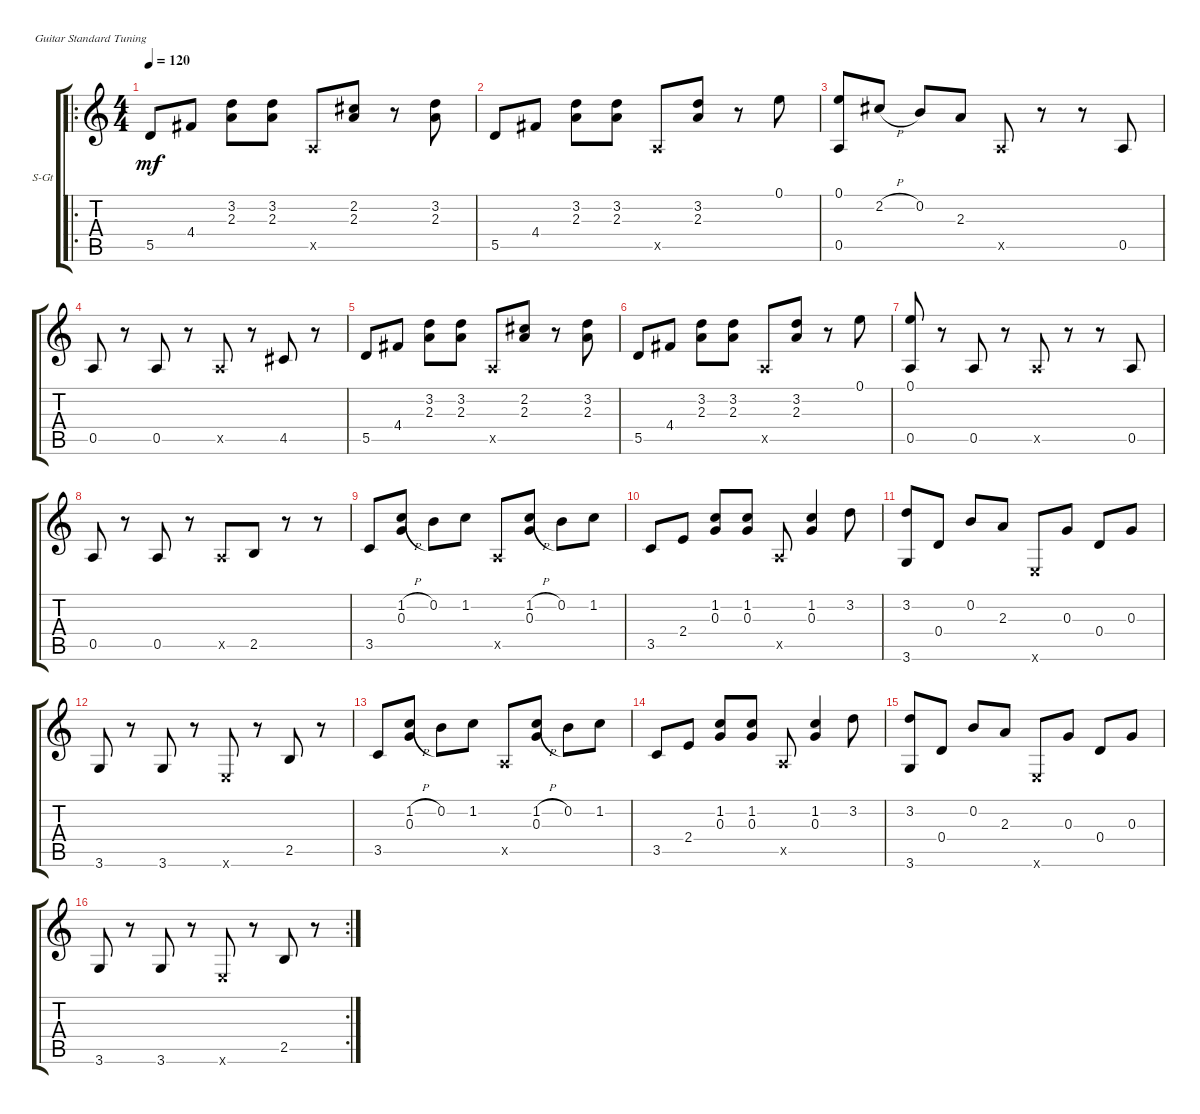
\defaultSystemsLayout 4
\bracketExtendMode groupsimilarinstruments
\firstSystemTrackNameOrientation horizontal
\otherSystemsTrackNameOrientation horizontal
\track ("Steel Guitar" "S-Gt") {instrument acousticguitarsteel}
\staff {score tabs}
\tuning (E4 B3 G3 D3 A2 E2)
\ro
\ts (4 4)
\tempo 120
\clef g2
\ks c
5.5.8{dy mf} 4.4.8 (3.2 2.3).8 (3.2 2.3).8 0.5{x}.8 (2.2 2.3).8 r.8 (3.2 2.3).8 |
5.5.8 4.4.8 (3.2 2.3).8 (3.2 2.3).8 0.5{x}.8 (3.2 2.3).8 r.8 0.1.8 |
(0.1 0.5).8 2.2{h}.8 0.2.8 2.3.8 0.5{x}.8 r.8 r.8 0.5.8 |
0.5.8 r.8 0.5.8 r.8 0.5{x}.8 r.8 4.5.8 r.8 |
5.5.8 4.4.8 (3.2 2.3).8 (3.2 2.3).8 0.5{x}.8 (2.2 2.3).8 r.8 (3.2 2.3).8 |
5.5.8 4.4.8 (3.2 2.3).8 (3.2 2.3).8 0.5{x}.8 (3.2 2.3).8 r.8 0.1.8 |
(0.1 0.5).8 r.8 0.5.8 r.8 0.5{x}.8 r.8 r.8 0.5.8 |
0.5.8 r.8 0.5.8 r.8 0.5{x}.8 2.5.8 r.8 r.8 |
3.5.8 (1.2{h} 0.3).8 0.2.8 1.2.8 0.5{x}.8 (1.2{h} 0.3).8 0.2.8 1.2.8 |
3.5.8 2.4.8 (1.2 0.3).8 (1.2 0.3).8 0.5{x}.8 (1.2 0.3).4 3.2.8 |
(3.2 3.6).8 0.4.8 0.2.8 2.3.8 0.6{x}.8 0.3.8 0.4.8 0.3.8 |
3.6.8 r.8 3.6.8 r.8 0.6{x}.8 r.8 2.5.8 r.8 |
3.5.8 (1.2{h} 0.3).8 0.2.8 1.2.8 0.5{x}.8 (1.2{h} 0.3).8 0.2.8 1.2.8 |
3.5.8 2.4.8 (1.2 0.3).8 (1.2 0.3).8 0.5{x}.8 (1.2 0.3).4 3.2.8 |
(3.2 3.6).8 0.4.8 0.2.8 2.3.8 0.6{x}.8 0.3.8 0.4.8 0.3.8 |
\rc 2
3.6.8 r.8 3.6.8 r.8 0.6{x}.8 r.8 2.5.8 r.8
